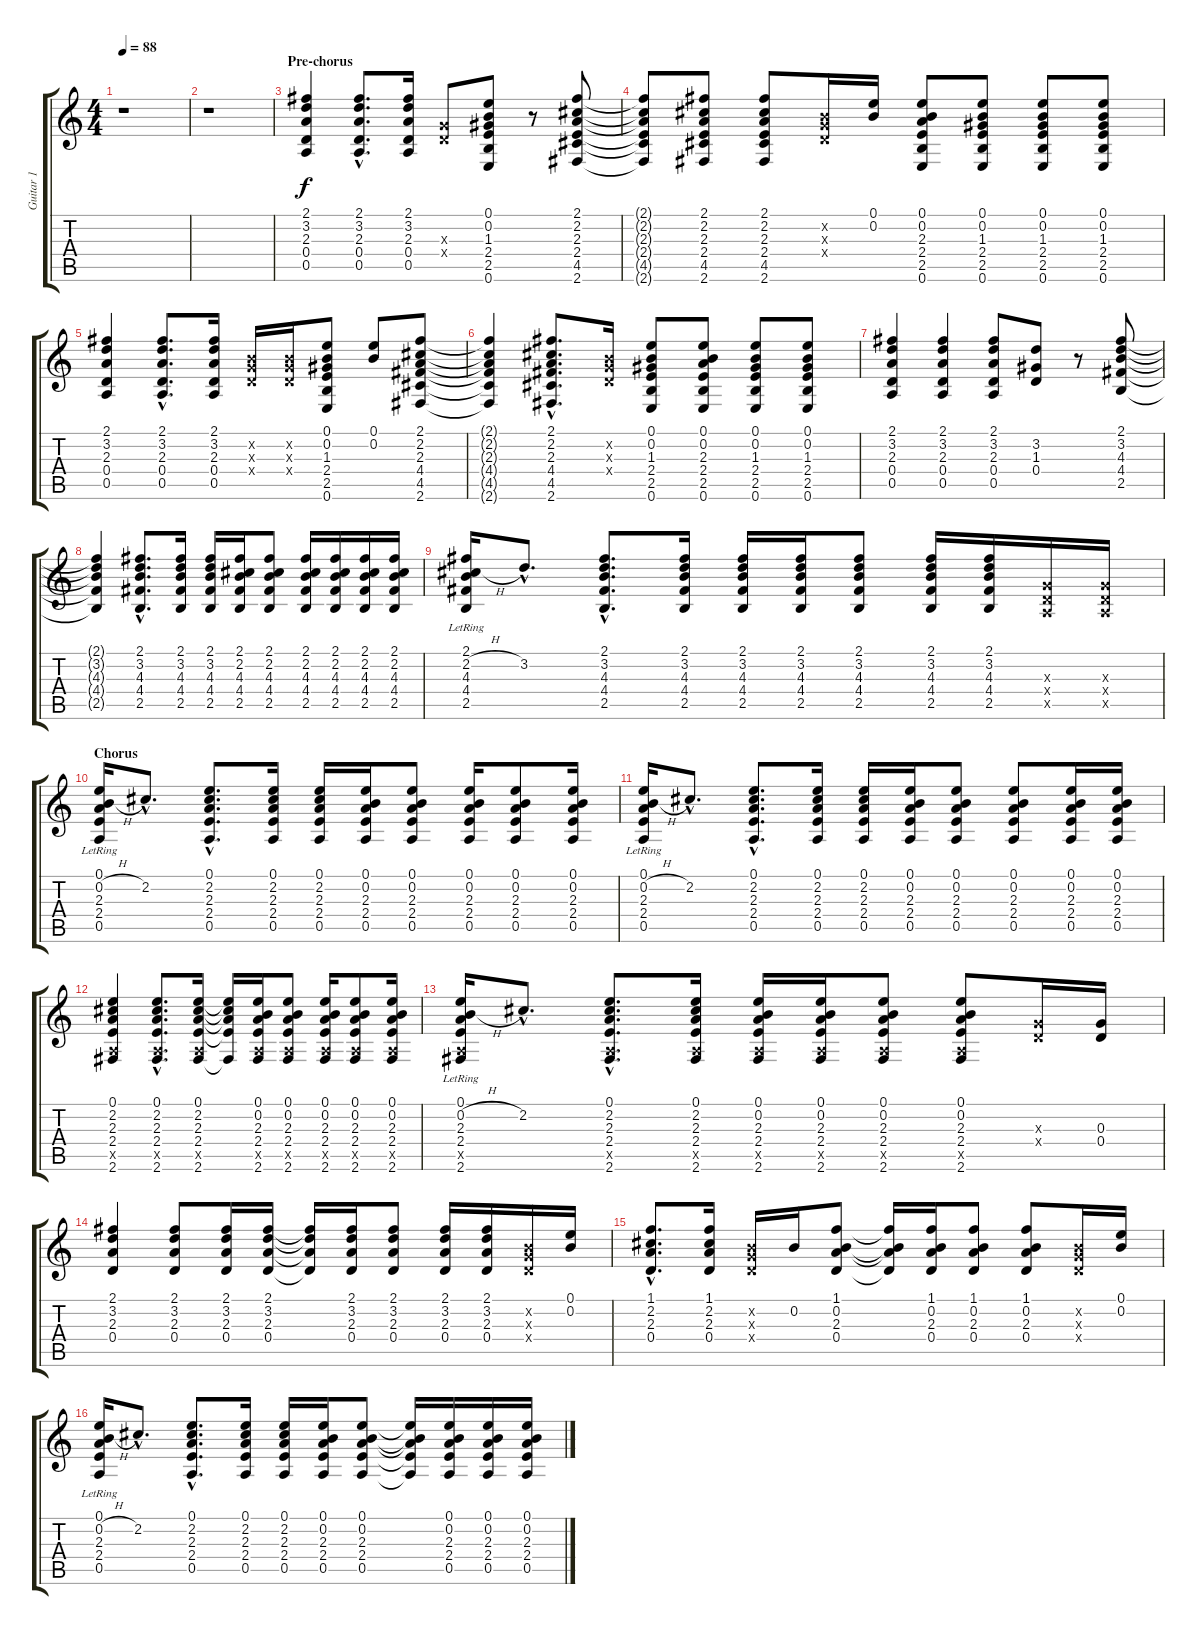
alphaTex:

\track ("Guitar 1" "Guitar 1") {instrument electricguitarclean}
\staff {score tabs}
\tuning (E4 B3 G3 D3 A2 E2) {hide}
\ts (4 4)
\tempo 88
\clef g2
\ks c
r.1{dy f} |
r.1 |
\section ("" "Pre-chorus")
(2.1 3.2 2.3 0.4 0.5).4 (2.1{hac} 3.2{hac} 2.3{hac} 0.4{hac} 0.5{hac}).8{d} (2.1 3.2 2.3 0.4 0.5).16 (0.3{x} 0.4{x}).8 (0.1 0.2 1.3 2.4 2.5 0.6).8 r.8 (2.1 2.2 2.3 2.4 4.5 2.6).8 |
(2.1{t} 2.2{t} 2.3{t} 2.4{t} 4.5{t} 2.6{t}).8 (2.1 2.2 2.3 2.4 4.5 2.6).8 (2.1 2.2 2.3 2.4 4.5 2.6).8 (0.2{x} 0.3{x} 0.4{x}).16 (0.1 0.2).16 (0.1 0.2 2.3 2.4 2.5 0.6).8 (0.1 0.2 1.3 2.4 2.5 0.6).8 (0.1 0.2 1.3 2.4 2.5 0.6).8 (0.1 0.2 1.3 2.4 2.5 0.6).8 |
(2.1 3.2 2.3 0.4 0.5).4 (2.1{hac} 3.2{hac} 2.3{hac} 0.4{hac} 0.5{hac}).8{d} (2.1 3.2 2.3 0.4 0.5).16 (0.2{x} 0.3{x} 0.4{x}).16 (0.2{x} 0.3{x} 0.4{x}).16 (0.1 0.2 1.3 2.4 2.5 0.6).8 (0.1 0.2).8 (2.1 2.2 2.3 4.4 4.5 2.6).8 |
(2.1{t} 2.2{t} 2.3{t} 4.4{t} 4.5{t} 2.6{t}).4 (2.1{hac} 2.2{hac} 2.3{hac} 4.4{hac} 4.5{hac} 2.6{hac}).8{d} (0.2{x} 0.3{x} 0.4{x}).16 (0.1 0.2 1.3 2.4 2.5 0.6).8 (0.1 0.2 2.3 2.4 2.5 0.6).8 (0.1 0.2 1.3 2.4 2.5 0.6).8 (0.1 0.2 1.3 2.4 2.5 0.6).8 |
(2.1 3.2 2.3 0.4 0.5).4 (2.1 3.2 2.3 0.4 0.5).4 (2.1 3.2 2.3 0.4 0.5).8 (3.2 1.3 0.4).8 r.8 (2.1 3.2 4.3 4.4 2.5).8 |
(2.1{t} 3.2{t} 4.3{t} 4.4{t} 2.5{t}).4 (2.1{hac} 3.2{hac} 4.3{hac} 4.4{hac} 2.5{hac}).8{d} (2.1 3.2 4.3 4.4 2.5).16 (2.1 3.2 4.3 4.4 2.5).16 (2.1 2.2 4.3 4.4 2.5).16 (2.1 2.2 4.3 4.4 2.5).8 (2.1 2.2 4.3 4.4 2.5).16 (2.1 2.2 4.3 4.4 2.5).16 (2.1 2.2 4.3 4.4 2.5).16 (2.1 2.2 4.3 4.4 2.5).16 |
(2.1{lr} 2.2{h} 4.3{lr} 4.4{lr} 2.5{lr}).16 3.2{hac}.8{d} (2.1{hac} 3.2{hac} 4.3{hac} 4.4{hac} 2.5{hac}).8{d} (2.1 3.2 4.3 4.4 2.5).16 (2.1 3.2 4.3 4.4 2.5).16 (2.1 3.2 4.3 4.4 2.5).16 (2.1 3.2 4.3 4.4 2.5).8 (2.1 3.2 4.3 4.4 2.5).16 (2.1 3.2 4.3 4.4 2.5).16 (0.3{x} 0.4{x} 0.5{x}).16 (0.3{x} 0.4{x} 0.5{x}).16 |
\section ("" "Chorus")
(0.1{lr} 0.2{h} 2.3{lr} 2.4{lr} 0.5{lr}).16 2.2{hac}.8{d} (0.1{hac} 2.2{hac} 2.3{hac} 2.4{hac} 0.5{hac}).8{d} (0.1 2.2 2.3 2.4 0.5).16 (0.1 2.2 2.3 2.4 0.5).16 (0.1 0.2 2.3 2.4 0.5).16 (0.1 0.2 2.3 2.4 0.5).8 (0.1 0.2 2.3 2.4 0.5).16 (0.1 0.2 2.3 2.4 0.5).8 (0.1 0.2 2.3 2.4 0.5).16 |
(0.1{lr} 0.2{h} 2.3{lr} 2.4{lr} 0.5{lr}).16 2.2{hac}.8{d} (0.1{hac} 2.2{hac} 2.3{hac} 2.4{hac} 0.5{hac}).8{d} (0.1 2.2 2.3 2.4 0.5).16 (0.1 2.2 2.3 2.4 0.5).16 (0.1 0.2 2.3 2.4 0.5).16 (0.1 0.2 2.3 2.4 0.5).8 (0.1 0.2 2.3 2.4 0.5).8 (0.1 0.2 2.3 2.4 0.5).16 (0.1 0.2 2.3 2.4 0.5).16 |
(0.1 2.2 2.3 2.4 0.5{x} 2.6).4 (0.1{hac} 2.2{hac} 2.3{hac} 2.4{hac} 0.5{hac x} 2.6{hac}).8{d} (0.1 2.2 2.3 2.4 0.5{x} 2.6).16 (0.1{t} 2.2{t} 2.3{t} 2.4{t} 2.6{t}).16 (0.1 0.2 2.3 2.4 0.5{x} 2.6).16 (0.1 0.2 2.3 2.4 0.5{x} 2.6).8 (0.1 0.2 2.3 2.4 0.5{x} 2.6).16 (0.1 0.2 2.3 2.4 0.5{x} 2.6).8 (0.1 0.2 2.3 2.4 0.5{x} 2.6).16 |
(0.1{lr} 0.2{h} 2.3{lr} 2.4{lr} 0.5{x} 2.6{lr}).16 2.2{hac}.8{d} (0.1{hac} 2.2{hac} 2.3{hac} 2.4{hac} 0.5{hac x} 2.6{hac}).8{d} (0.1 2.2 2.3 2.4 0.5{x} 2.6).16 (0.1 0.2 2.3 2.4 0.5{x} 2.6).16 (0.1 0.2 2.3 2.4 0.5{x} 2.6).16 (0.1 0.2 2.3 2.4 0.5{x} 2.6).8 (0.1 0.2 2.3 2.4 0.5{x} 2.6).8 (0.3{x} 0.4{x}).16 (0.3 0.4).16 |
(2.1 3.2 2.3 0.4).4 (2.1 3.2 2.3 0.4).8 (2.1 3.2 2.3 0.4).16 (2.1 3.2 2.3 0.4).16 (2.1{t} 3.2{t} 2.3{t} 0.4{t}).16 (2.1 3.2 2.3 0.4).16 (2.1 3.2 2.3 0.4).8 (2.1 3.2 2.3 0.4).16 (2.1 3.2 2.3 0.4).16 (0.2{x} 0.3{x} 0.4{x}).16 (0.1 0.2).16 |
(1.1{hac} 2.2{hac} 2.3{hac} 0.4{hac}).8{d} (1.1 2.2 2.3 0.4).16 (0.2{x} 0.3{x} 0.4{x}).16 0.2.16 (1.1 0.2 2.3 0.4).8 (1.1{t} 0.2{t} 2.3{t} 0.4{t}).16 (1.1 0.2 2.3 0.4).16 (1.1 0.2 2.3 0.4).8 (1.1 0.2 2.3 0.4).8 (0.2{x} 0.3{x} 0.4{x}).16 (0.1 0.2).16 |
(0.1{lr} 0.2{h} 2.3{lr} 2.4{lr} 0.5{lr}).16 2.2{hac}.8{d} (0.1{hac} 2.2{hac} 2.3{hac} 2.4{hac} 0.5{hac}).8{d} (0.1 2.2 2.3 2.4 0.5).16 (0.1 2.2 2.3 2.4 0.5).16 (0.1 0.2 2.3 2.4 0.5).16 (0.1 0.2 2.3 2.4 0.5).8 (0.1{t} 0.2{t} 2.3{t} 2.4{t} 0.5{t}).16 (0.1 0.2 2.3 2.4 0.5).16 (0.1 0.2 2.3 2.4 0.5).16 (0.1 0.2 2.3 2.4 0.5).16
